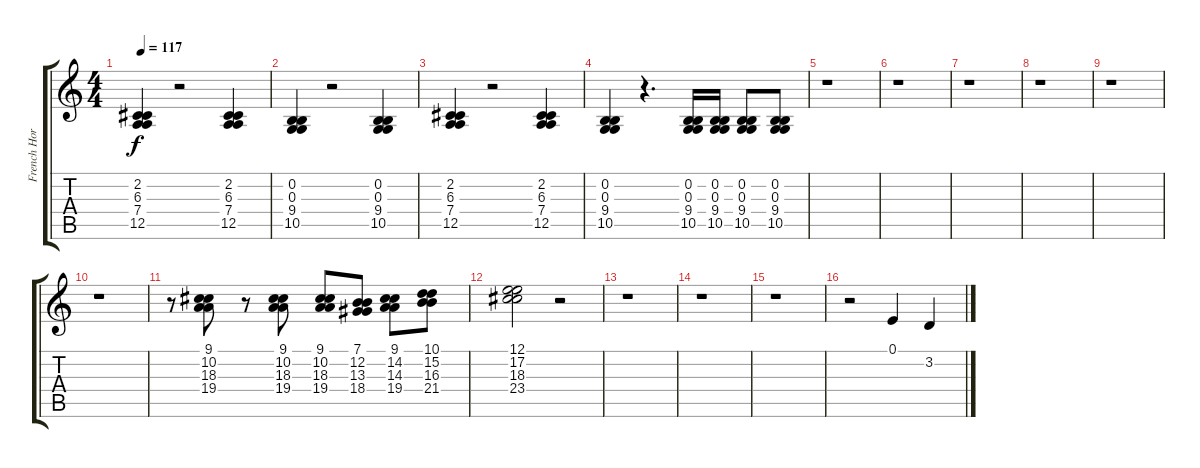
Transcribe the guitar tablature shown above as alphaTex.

\track ("French Horns" "French Hor") {instrument brasssection}
\staff {score tabs}
\tuning (E4 B3 G3 D3 A2 E2) {hide}
\ts (4 4)
\tempo 117
\clef g2
\ks c
(2.2 6.3 7.4 12.5).4{dy f} r.2 (2.2 6.3 7.4 12.5).4 |
(0.2 0.3 9.4 10.5).4 r.2 (0.2 0.3 9.4 10.5).4 |
(2.2 6.3 7.4 12.5).4 r.2 (2.2 6.3 7.4 12.5).4 |
(0.2 0.3 9.4 10.5).4 r.4{d} (0.2 0.3 9.4 10.5).16 (0.2 0.3 9.4 10.5).16 (0.2 0.3 9.4 10.5).8 (0.2 0.3 9.4 10.5).8 |
r.1 |
r.1 |
r.1 |
r.1 |
r.1 |
r.1 |
r.8 (9.1 10.2 18.3 19.4).8 r.8 (9.1 10.2 18.3 19.4).8 (9.1 10.2 18.3 19.4).8 (7.1 12.2 13.3 18.4).8 (9.1 14.2 14.3 19.4).8 (10.1 15.2 16.3 21.4).8 |
(12.1 17.2 18.3 23.4).2 r.2 |
r.1 |
r.1 |
r.1 |
r.2 0.1.4 3.2.4
